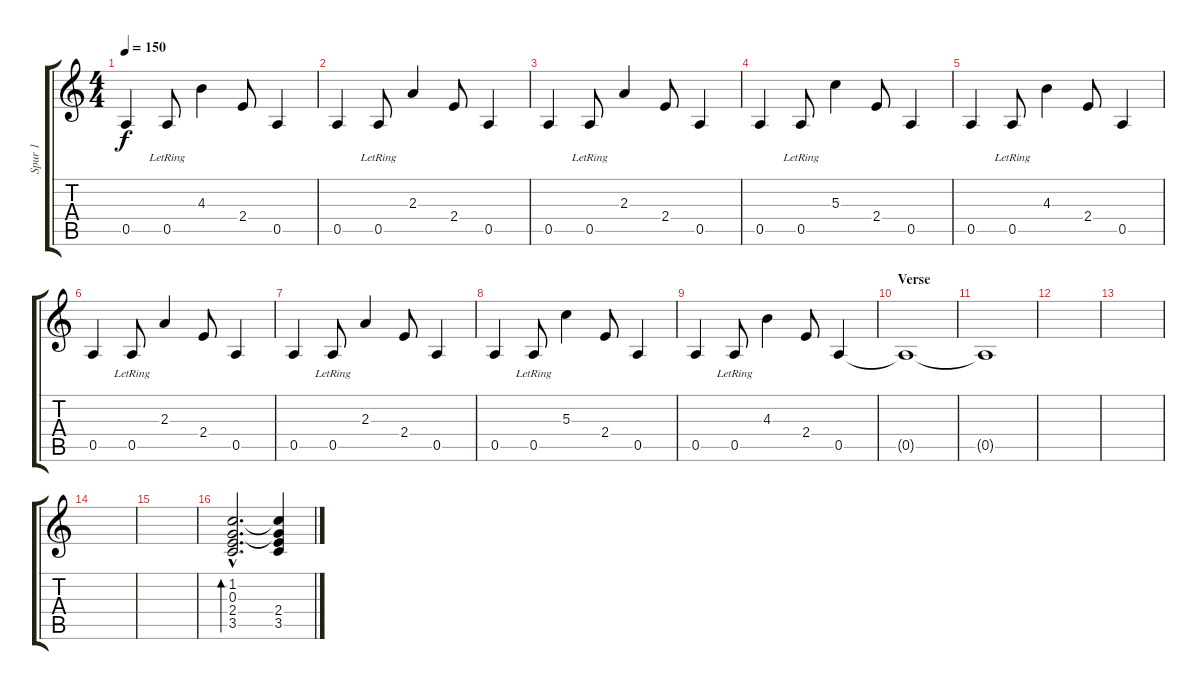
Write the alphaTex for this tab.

\track ("Spur 1" "Spur 1") {instrument distortionguitar}
\staff {score tabs}
\tuning (E4 B3 G3 D3 A2 D2) {hide}
\ts (4 4)
\tempo 150
\clef g2
\ks c
0.5.4{dy f} 0.5{lr}.8 4.3.4 2.4.8 0.5.4 |
0.5.4 0.5{lr}.8 2.3.4 2.4.8 0.5.4 |
0.5.4 0.5{lr}.8 2.3.4 2.4.8 0.5.4 |
0.5.4 0.5{lr}.8 5.3.4 2.4.8 0.5.4 |
0.5.4 0.5{lr}.8 4.3.4 2.4.8 0.5.4 |
0.5.4 0.5{lr}.8 2.3.4 2.4.8 0.5.4 |
0.5.4 0.5{lr}.8 2.3.4 2.4.8 0.5.4 |
0.5.4 0.5{lr}.8 5.3.4 2.4.8 0.5.4 |
0.5.4 0.5{lr}.8 4.3.4 2.4.8 0.5.4{volume 6} |
\section ("" "Verse")
0.5{t}.1 |
0.5{t}.1 |
|
|
|
|
(1.2{hac} 0.3{hac} 2.4{hac} 3.5{hac}).2{d bd 60 volume 13} (1.2{t} 0.3{t} 2.4{ss} 3.5{ss}).4
